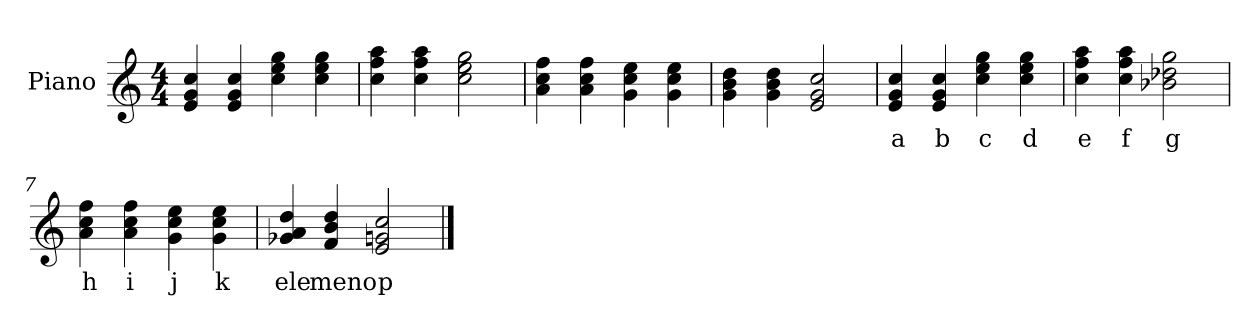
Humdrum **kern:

**kern	**text
*part1	*part1
*staff1	*staff1
*I"Piano	*
*I'Pno.	*
*clefG2	*
*k[]	*
*M4/4	*
=1	=1
4e/ 4g/ 4cc/	.
4e/ 4g/ 4cc/	.
4cc\ 4ee\ 4gg\	.
4cc\ 4ee\ 4gg\	.
=2	=2
4cc\ 4ff\ 4aa\	.
4cc\ 4ff\ 4aa\	.
2cc\ 2ee\ 2gg\	.
=3	=3
4a\ 4cc\ 4ff\	.
4a\ 4cc\ 4ff\	.
4g\ 4cc\ 4ee\	.
4g\ 4cc\ 4ee\	.
=4	=4
4g\ 4b\ 4dd\	.
4g\ 4b\ 4dd\	.
2e/ 2g/ 2cc/	.
!!LO:LB:g=z
=5	=5
!	!LO:LY:b
4e/ 4g/ 4cc/	a
!	!LO:LY:b
4e/ 4g/ 4cc/	b
!	!LO:LY:b
4cc\ 4ee\ 4gg\	c
!	!LO:LY:b
4cc\ 4ee\ 4gg\	d
=6	=6
!	!LO:LY:b
4cc\ 4ff\ 4aa\	e
!	!LO:LY:b
4cc\ 4ff\ 4aa\	f
!	!LO:LY:b
2b-X\ 2dd-X\ 2gg\	g
=7	=7
!	!LO:LY:b
4a\ 4cc\ 4ff\	h
!	!LO:LY:b
4a\ 4cc\ 4ff\	i
!	!LO:LY:b
4g\ 4cc\ 4ee\	j
!	!LO:LY:b
4g\ 4cc\ 4ee\	k
=8	=8
!	!LO:LY:b
4g-X/ 4a/ 4dd/	ele
!	!LO:LY:b
4f/ 4b/ 4dd/	meno
!	!LO:LY:b
2e/ 2gn/ 2cc/	p
==	==
*-	*-
